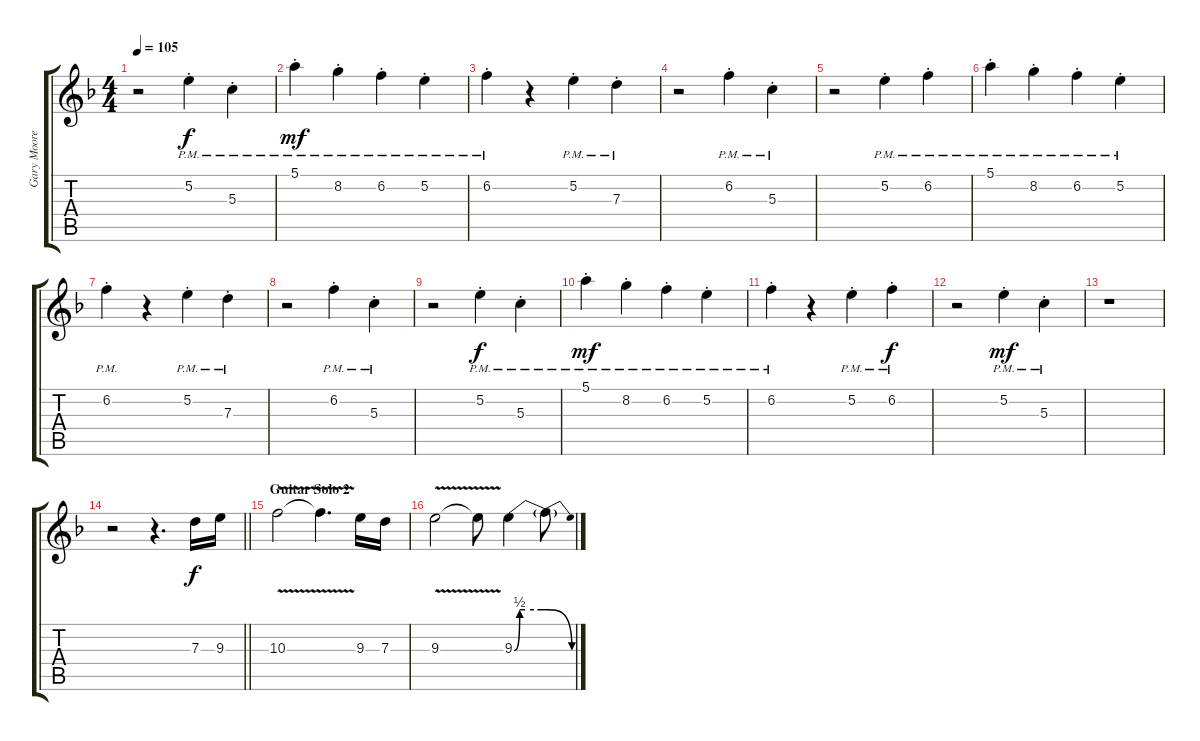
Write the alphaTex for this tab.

\track ("Gary Moore" "Gary Moore") {instrument overdrivenguitar}
\staff {score tabs}
\tuning (E4 B3 G3 D3 A2 E2) {hide}
\ts (4 4)
\tempo 105
\clef g2
\ks f
r.2{dy mf} 5.2{pm st}.4{dy f} 5.3{pm st}.4 |
5.1{pm st}.4{dy mf} 8.2{pm st}.4 6.2{pm st}.4 5.2{pm st}.4 |
6.2{pm st}.4 r.4 5.2{pm st}.4 7.3{pm st}.4 |
r.2 6.2{pm st}.4 5.3{pm st}.4 |
r.2 5.2{pm st}.4 6.2{pm st}.4 |
5.1{pm st}.4 8.2{pm st}.4 6.2{pm st}.4 5.2{pm st}.4 |
6.2{pm st}.4 r.4 5.2{pm st}.4 7.3{pm st}.4 |
r.2 6.2{pm st}.4 5.3{pm st}.4 |
r.2 5.2{pm st}.4{dy f} 5.3{pm st}.4 |
5.1{pm st}.4{dy mf} 8.2{pm st}.4 6.2{pm st}.4 5.2{pm st}.4 |
6.2{pm st}.4 r.4 5.2{pm st}.4 6.2{pm st}.4{dy f} |
r.2 5.2{pm st}.4{dy mf} 5.3{pm st}.4 |
r.1 |
\barLineRight lightlight
r.2{instrument overdrivenguitar} r.4{d} 7.3.16{dy f} 9.3.16 |
\section ("" "Guitar Solo 2")
10.3{v}.2 10.3{t}.4{d} 9.3.16 7.3.16 |
9.3{v}.2 9.3{t}.8 9.3{be (custom 0 0 10 2 20 2 49 2 60 2)}.4 9.3{be (release 0 2 60 0) t}.8
